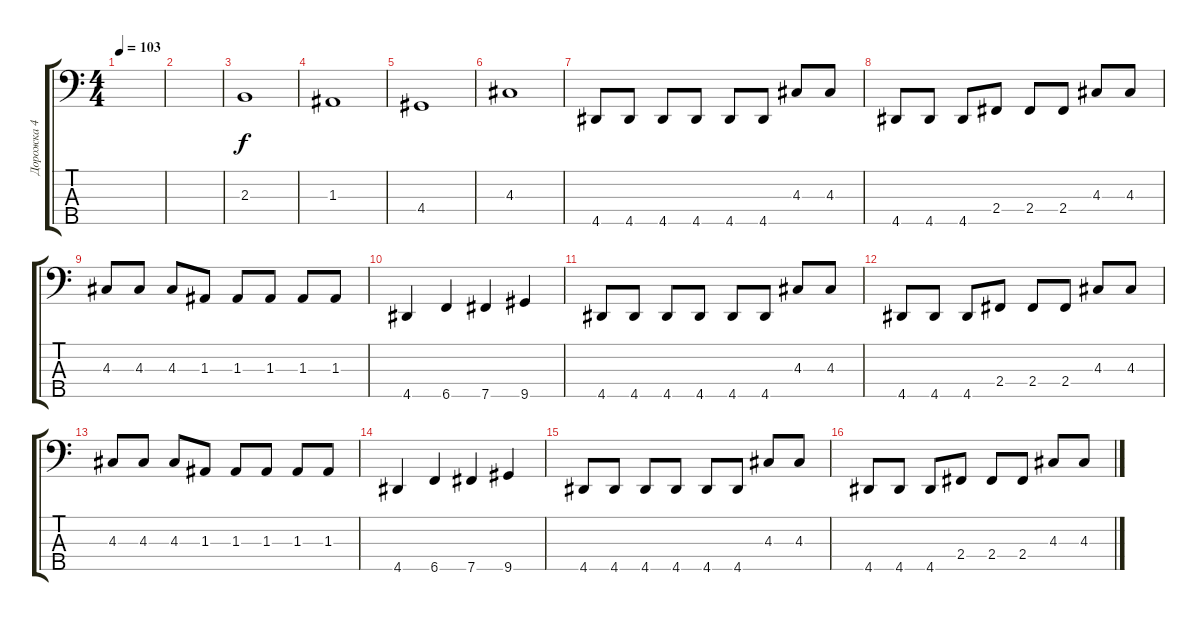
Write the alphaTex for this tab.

\track ("Дорожка 4" "Дорожка 4") {instrument electricbassfinger}
\staff {score tabs}
\tuning (G2 D2 A1 E1 B0) {hide}
\ts (4 4)
\tempo 103
\clef f4
\ks c
|
|
2.3.1 |
1.3.1 |
4.4.1 |
4.3.1 |
4.5.8 4.5.8 4.5.8 4.5.8 4.5.8 4.5.8 4.3.8 4.3.8 |
4.5.8 4.5.8 4.5.8 2.4.8 2.4.8 2.4.8 4.3.8 4.3.8 |
4.3.8 4.3.8 4.3.8 1.3.8 1.3.8 1.3.8 1.3.8 1.3.8 |
4.5.4 6.5.4 7.5.4 9.5.4 |
4.5.8 4.5.8 4.5.8 4.5.8 4.5.8 4.5.8 4.3.8 4.3.8 |
4.5.8 4.5.8 4.5.8 2.4.8 2.4.8 2.4.8 4.3.8 4.3.8 |
4.3.8 4.3.8 4.3.8 1.3.8 1.3.8 1.3.8 1.3.8 1.3.8 |
4.5.4 6.5.4 7.5.4 9.5.4 |
4.5.8 4.5.8 4.5.8 4.5.8 4.5.8 4.5.8 4.3.8 4.3.8 |
4.5.8 4.5.8 4.5.8 2.4.8 2.4.8 2.4.8 4.3.8 4.3.8
